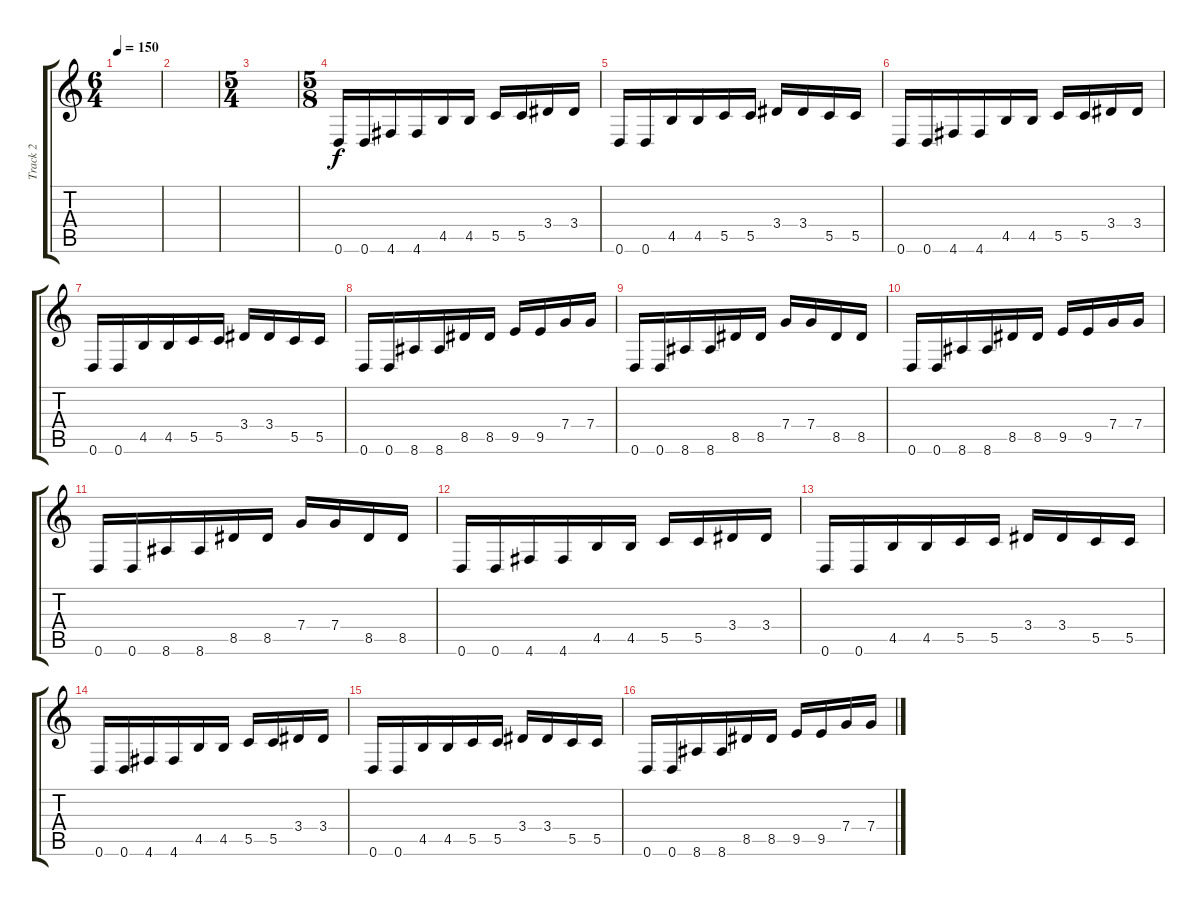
\track ("Track 2" "Track 2") {instrument distortionguitar}
\staff {score tabs}
\tuning (D4 A3 F3 C3 G2 D2) {hide}
\ts (6 4)
\tempo 150
\clef g2
\ks c
|
|
\ts (5 4)
|
\ts (5 8)
0.6.16 0.6.16 4.6.16 4.6.16 4.5.16 4.5.16 5.5.16 5.5.16 3.4.16 3.4.16 |
0.6.16 0.6.16 4.5.16 4.5.16 5.5.16 5.5.16 3.4.16 3.4.16 5.5.16 5.5.16 |
0.6.16 0.6.16 4.6.16 4.6.16 4.5.16 4.5.16 5.5.16 5.5.16 3.4.16 3.4.16 |
0.6.16 0.6.16 4.5.16 4.5.16 5.5.16 5.5.16 3.4.16 3.4.16 5.5.16 5.5.16 |
0.6.16 0.6.16 8.6.16 8.6.16 8.5.16 8.5.16 9.5.16 9.5.16 7.4.16 7.4.16 |
0.6.16 0.6.16 8.6.16 8.6.16 8.5.16 8.5.16 7.4.16 7.4.16 8.5.16 8.5.16 |
0.6.16 0.6.16 8.6.16 8.6.16 8.5.16 8.5.16 9.5.16 9.5.16 7.4.16 7.4.16 |
0.6.16 0.6.16 8.6.16 8.6.16 8.5.16 8.5.16 7.4.16 7.4.16 8.5.16 8.5.16 |
0.6.16 0.6.16 4.6.16 4.6.16 4.5.16 4.5.16 5.5.16 5.5.16 3.4.16 3.4.16 |
0.6.16 0.6.16 4.5.16 4.5.16 5.5.16 5.5.16 3.4.16 3.4.16 5.5.16 5.5.16 |
0.6.16 0.6.16 4.6.16 4.6.16 4.5.16 4.5.16 5.5.16 5.5.16 3.4.16 3.4.16 |
0.6.16 0.6.16 4.5.16 4.5.16 5.5.16 5.5.16 3.4.16 3.4.16 5.5.16 5.5.16 |
0.6.16 0.6.16 8.6.16 8.6.16 8.5.16 8.5.16 9.5.16 9.5.16 7.4.16 7.4.16
